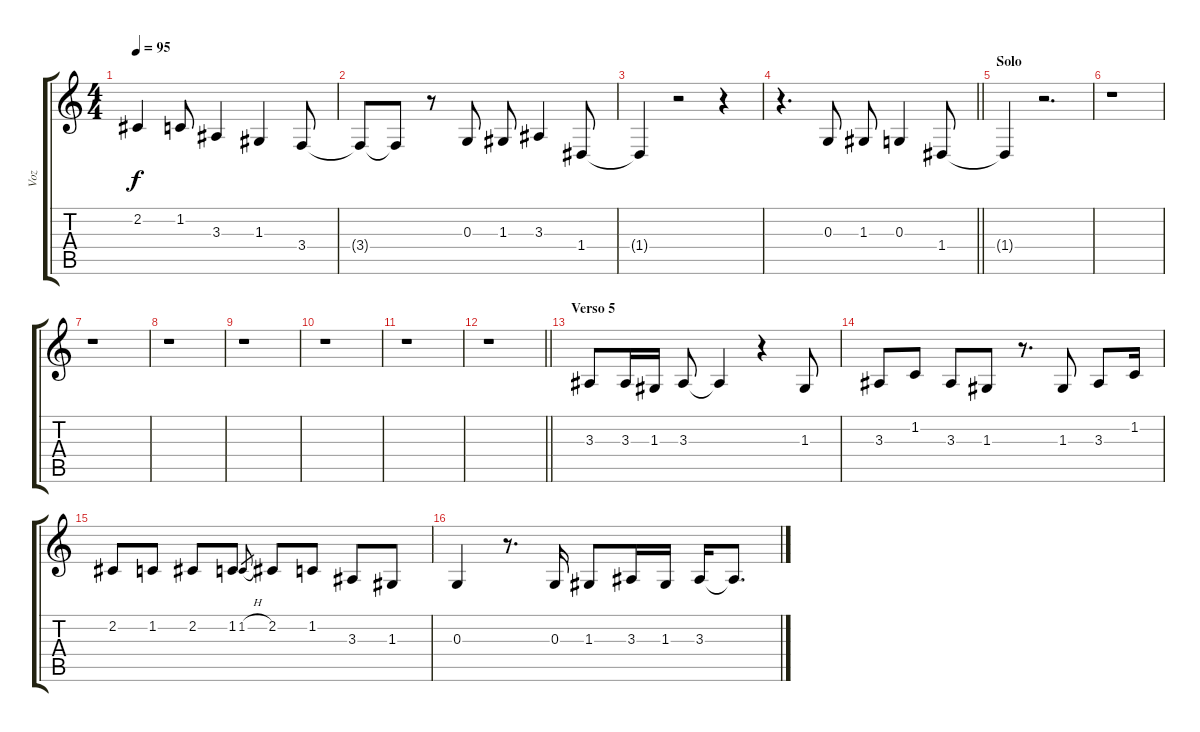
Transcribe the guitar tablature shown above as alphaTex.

\track ("Voz" "Voz") {instrument violin}
\staff {score tabs}
\tuning (E4 B3 G3 D3 A2 E2) {hide}
\ts (4 4)
\tempo 95
\clef g2
\ks c
2.2.4{dy f} 1.2.8 3.3.4 1.3.4 3.4.8 |
3.4{t}.8 3.4{t}.8 r.8 0.3.8 1.3.8 3.3.4 1.4.8 |
1.4{t}.4 r.2 r.4 |
\barLineRight lightlight
r.4{d} 0.3.8 1.3.8 0.3.4 1.4.8 |
\section ("" "Solo")
1.4{t}.4 r.2{d} |
r.1 |
r.1 |
r.1 |
r.1 |
r.1 |
r.1 |
\barLineRight lightlight
r.1 |
\section ("" "Verso 5")
3.3.8 3.3.16 1.3.16 3.3.8 3.3{t}.4 r.4 1.3.8 |
3.3.8 1.2.8 3.3.8 1.3.8 r.8{d} 1.3.8 3.3.8 1.2.16 |
2.2.8 1.2.8 2.2.8 1.2.8 1.2{h}.8{gr} 2.2.8 1.2.8 3.3.8 1.3.8 |
0.3.4 r.8{d} 0.3.16 1.3.8 3.3.16 1.3.16 3.3.16 3.3{t}.8{d}
